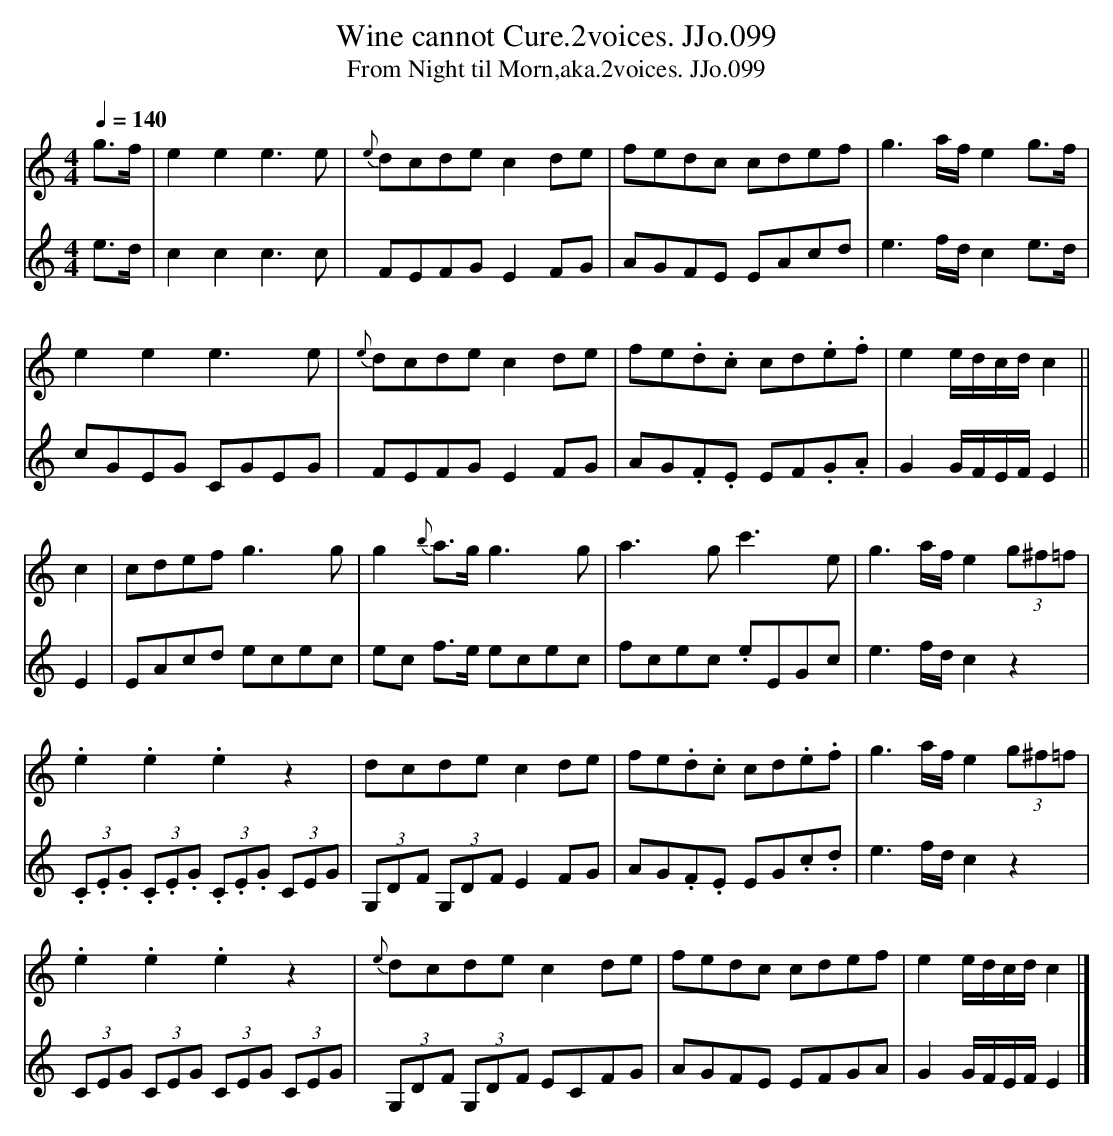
X:1
T:Wine cannot Cure.2voices. JJo.099
T:From Night til Morn,aka.2voices. JJo.099
L:1/8
M:4/4
Q:1/4=140
K:C
[V:1]g>f|e2e2e3e|{e}dcde c2de|fedc cdef|g3a/f/e2 g>f|!
[V:2]e>d|c2c2c3c|FEFG E2FG|AGFE EAcd|e3f/d/c2 e>d|!
[V:1]e2e2e3e|{e}dcde c2de|fe.d.c cd.e.f|e2 e/d/c/d/ c2||!
[V:2]cGEG CGEG|FEFG E2FG|AG.F.E EF.G.A|G2 G/F/E/F/E2||!
[V:1]c2|cdefg3g|g2{b}a>g g3g|a3gc'3e|g3a/f/e2(3g^f=f|!
[V:2]E2|EAcd ecec|ec f>e ecec|fcec .eEGc|e3f/d/c2z2|!
[V:1].e2.e2.e2z2|dcde c2de|fe.d.c cd.e.f|g3a/f/e2 (3g^f=f|!
[V:2](3.C.E.G (3.C.E.G (3.C.E.G (3CEG|(3G,DF (3G,DF E2FG|\
AG.F.E EG.c.d|e3f/d/c2z2|!
[V:1].e2.e2.e2z2|{e}dcde c2de|fedc cdef|e2e/d/c/d/c2|]
[V:2](3CEG (3CEG (3CEG (3CEG|(3G,DF (3G,DF ECFG|\
AGFE EFGA|G2G/F/E/F/E2|]
